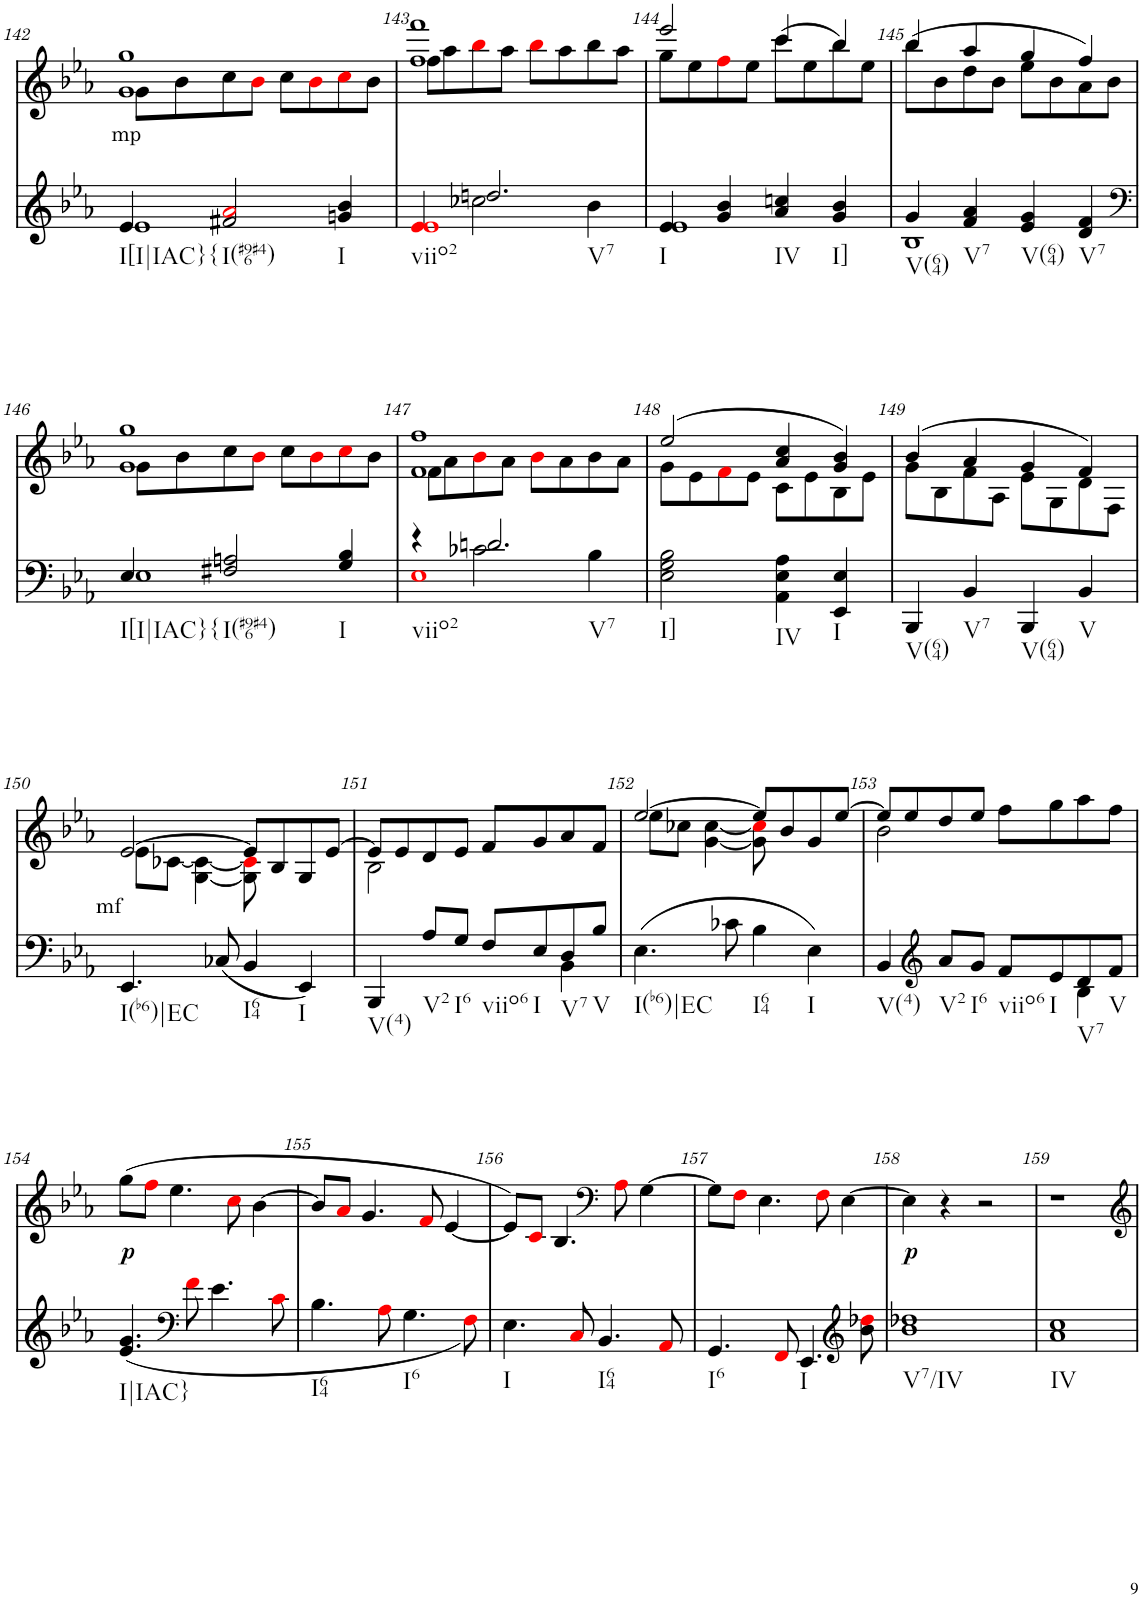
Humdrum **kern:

**kern	**kern	**text
*part2	*part1	*part1
*staff2	*staff1	*staff1
*I"piano	*I"piano	*
*I'Pno	*I'Pno	*
!!LO:PB:g=z
*clefG2	*clefG2	*
*k[b-e-a-]	*k[b-e-a-]	*
*E-:	*E-:	*
*M2/2	*M2/2	*
*met(c|)	*met(c|)	*
=142	=142	=142
*^	*^	*
!LO:TX:b:t=I[I|IAC}{	!	!	!	!
!	!	!	!	!LO:LY:b
4e-/	1e-	1g 1gg	8g\L	mp
.	.	.	8b-\	.
!LO:TX:b:t=I(#96#4)	!	!	!	!
2f#X/ 2a-i/	.	.	8cc\	.
.	.	.	8b-i\J	.
.	.	.	8cc\L	.
.	.	.	8b-i\	.
!LO:TX:b:t=I	!	!	!	!
4gn/ 4b-/	.	.	8cci\	.
.	.	.	8b-\J	.
=143	=143	=143	=143	=143
*	*^	*	*	*
!LO:TX:b:t=viio2	!	!	!	!	!
4e-i/	4ryy	1e-i	1ff 1fff	8ff\L	.
.	.	.	.	8aa-\	.
!LO:TX:b:t=V7	!	!	!	!	!
2.ddn/	2cc-X\	.	.	8bb-i\	.
.	.	.	.	8aa-\J	.
.	.	.	.	8bb-i\L	.
.	.	.	.	8aa-\	.
.	4b-\	.	.	8bb-\	.
.	.	.	.	8aa-\J	.
*	*v	*v	*	*	*
=144	=144	=144	=144	=144
!LO:TX:b:t=I	!	!	!	!
4e-/	1e-	2eee-/	8gg\L	.
.	.	.	8ee-\	.
4g/ 4b-/	.	.	8ffi\	.
.	.	.	8ee-\J	.
!LO:TX:b:t=IV	!	!	!	!
4a-/ 4ccn/	.	4ccc/	(>8ccc\L	.
.	.	.	8ee-\	.
!LO:TX:b:t=I]	!	!	!	!
4g/ 4b-/	.	4bb-/	8bb-\)	.
.	.	.	8ee-\J	.
=145	=145	=145	=145	=145
!LO:TX:b:t=V(64)	!	!	!	!
4g/	1B-	4bb-/	(>8bb-\L	.
.	.	.	8b-\	.
!LO:TX:b:t=V7	!	!	!	!
4f/ 4a-/	.	4aa-/	8dd\	.
.	.	.	8b-\J	.
!LO:TX:b:t=V(64)	!	!	!	!
4e-/ 4g/	.	4gg/	8ee-\L	.
.	.	.	8b-\	.
!LO:TX:b:t=V7	!	!	!	!
4d/ 4f/	.	(4ff/	8a-\	.
.	.	.	8b-\J	.
!!LO:LB:g=z	!!
=146	=146	=146	=146	=146
*clefF4	*	*	*	*
!LO:TX:b:t=I[I|IAC}{	!	!	!	!
4E-/	1E-	1g 1gg	8g\L	.
.	.	.	8b-\	.
!LO:TX:b:t=I(#96#4)	!	!	!	!
2F#X/ 2An/	.	.	8cc\	.
.	.	.	8b-i\J	.
.	.	.	8cc\L	.
.	.	.	8b-i\	.
!LO:TX:b:t=I	!	!	!	!
4G/ 4B-/	.	.	8cci\	.
.	.	.	8b-\J	.
=147	=147	=147	=147	=147
*	*^	*	*	*
!LO:TX:b:t=viio2	!	!	!	!	!
4r	4ryy	1E-i	1f 1ff	8f\L	.
.	.	.	.	8a-\	.
!LO:TX:b:t=V7	!	!	!	!	!
2.dn/	2c-X\	.	.	8b-i\	.
.	.	.	.	8a-\J	.
.	.	.	.	8b-i\L	.
.	.	.	.	8a-\	.
.	4B-\	.	.	8b-\	.
.	.	.	.	8a-\J	.
*v	*v	*v	*	*	*
=148	=148	=148	=148
!LO:TX:b:t=I]	!	!	!
2E-\ 2G\ 2B-\	2ee-/	8g\L	.
.	.	8e-\	.
.	.	8fi\	.
.	.	8e-\J	.
!LO:TX:b:t=IV	!	!	!
4AA-\ 4E-\ 4A-\	4a-/ 4cc/	8c\L	.
.	.	8e-\	.
!LO:TX:b:t=I	!	!	!
4EE-/ 4E-/	4g/ 4b-/)	8B-\	.
.	.	8e-\J	.
=149	=149	=149	=149
!LO:TX:b:t=V(64)	!	!	!
4BBB-/	(4b-/	8g\L	.
.	.	8B-\	.
!LO:TX:b:t=V7	!	!	!
4BB-/	4a-/	8f\	.
.	.	8A-\J	.
!LO:TX:b:t=V(64)	!	!	!
4BBB-/	4g/	8e-\L	.
.	.	8G\	.
!LO:TX:b:t=V	!	!	!
4BB-/	4f/)	8d\	.
.	.	8F\J	.
!!LO:LB:g=z	!!
=150	=150	=150	=150
!LO:TX:b:t=I(b6)|EC	!	!	!
!	!	!	!LO:LY:b
4.EE-/	[2e-/	8e-\L	mf
.	.	[8c-X\J	.
.	.	[4G\ 4c-\_	.
(8C-X/	.	.	.
!LO:TX:b:t=I64	!	!	!
4BB-/	8e-/L]	8G\] 8c-i\]	.
.	8B-/	4.ryy	.
!LO:TX:b:t=I	!	!	!
4EE-/)	8G/	.	.
.	[8e-/J	.	.
=151	=151	=151	=151
*^	*	*	*
!LO:TX:b:t=V(4)	!	!	!	!
4BBB-/	2.ryy	8e-/L]	2B-\	.
.	.	8e-/	.	.
!LO:TX:b:t=V2	!	!	!	!
8A-/L	.	8d/	.	.
!LO:TX:b:t=I6	!	!	!	!
8G/J	.	8e-/J	.	.
!LO:TX:b:t=viio6	!	!	!	!
8F/L	.	8f/L	2ryy	.
!LO:TX:b:t=I	!	!	!	!
8E-/	.	8g/	.	.
!LO:TX:b:t=V7	!	!	!	!
8D/	4BB-\	8a-/	.	.
!LO:TX:b:t=V	!	!	!	!
8B-/J	.	8f/J	.	.
*v	*v	*	*	*
=152	=152	=152	=152
!LO:TX:b:t=I(b6)|EC	!	!	!
(4.E-\	[2ee-/	8ee-\L	.
.	.	8cc-X\J	.
.	.	[4g\ [4cc-\	.
8c-X\	.	.	.
!LO:TX:b:t=I64	!	!	!
4B-\	8ee-/L]	8g\] 8cc-i\]	.
.	8b-/	4.ryy	.
!LO:TX:b:t=I	!	!	!
4E-\)	8g/	.	.
.	[8ee-/J	.	.
=153	=153	=153	=153
*^	*	*	*
!LO:TX:b:t=V(4)	!	!	!	!
4BB-/	2.ryy	2b-\	8ee-/L]	.
.	.	.	8ee-/	.
*clefG2	*	*	*	*
!LO:TX:b:t=V2	!	!	!	!
8a-/L	.	.	8dd/	.
!LO:TX:b:t=I6	!	!	!	!
8g/J	.	.	8ee-/J	.
!LO:TX:b:t=viio6	!	!	!	!
8f/L	.	8ff\L	2ryy	.
!LO:TX:b:t=I	!	!	!	!
8e-/	.	8gg\	.	.
!LO:TX:b:t=V7	!	!	!	!
8d/	4B-\	8aa-\	.	.
!LO:TX:b:t=V	!	!	!	!
8f/J	.	8ff\J	.	.
*v	*v	*	*	*
*	*v	*v	*
!!LO:LB:g=z
=154	=154	=154
!LO:TX:b:t=I|IAC}	!	!
!	!	!LO:LY:b
(<4.e-/ 4.g/	(8gg\L	.
.	8ffi\J	.
.	4.ee-\	.
*clefF4	*	*
8fi\	.	.
4.e-\	.	.
.	8cci\	.
.	[4b-\	.
8ci\	.	.
=155	=155	=155
!LO:TX:b:t=I64	!	!
4.B-\	8b-/L]	.
.	8a-i/J	.
.	4.g/	.
8A-i\	.	.
!LO:TX:b:t=I6	!	!
4.G\	.	.
.	8fi/	.
.	[4e-/	.
8Fi\)	.	.
=156	=156	=156
!LO:TX:b:t=I	!	!
4.E-\	8e-/L])	.
.	8ci/J	.
.	4.B-/	.
8Ci/	.	.
!LO:TX:b:t=I64	!	!
4.BB-/	.	.
*	*clefF4	*
.	8A-i\	.
.	[4G\	.
8AA-i/	.	.
=157	=157	=157
!LO:TX:b:t=I6	!	!
4.GG/	8G\L]	.
.	8Fi\J	.
.	4.E-\	.
8FFi/	.	.
!LO:TX:b:t=I	!	!
4.EE-/	.	.
.	8Fi\	.
.	[4E-\	.
*clefG2	*	*
8b-\ 8dd-Xi\	.	.
=158	=158	=158
!LO:TX:b:t=V7/IV	!	!
!	!	!LO:LY:b
1b- 1dd-X	4E-\]	.
.	4r	.
.	2r	.
=159	=159	=159
!LO:TX:b:t=IV	!	!
1a- 1cc	1r	.
=	=	=
*-	*-	*-
